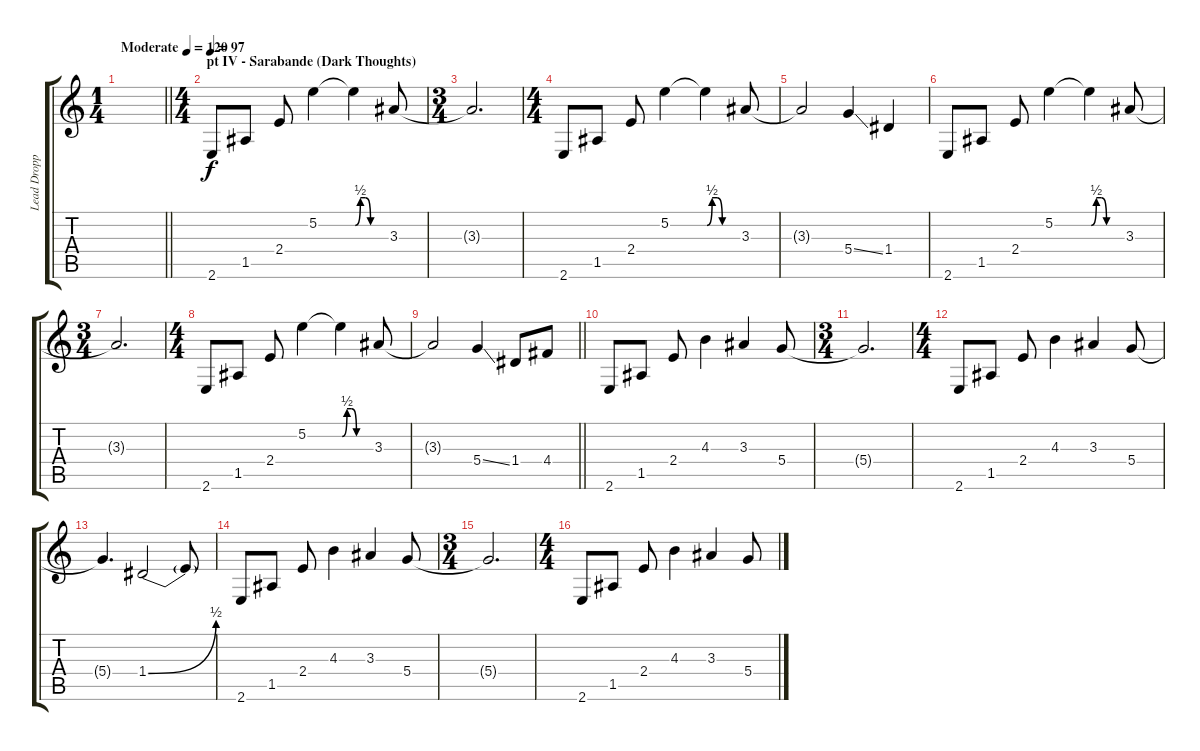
\track ("Lead Dropped D " "Lead Dropp") {instrument distortionguitar}
\staff {score tabs}
\tuning (E4 B3 G3 D3 A2 D2) {hide}
\ts (1 4)
\tempo (120 "Moderate")
\clef g2
\barLineRight lightlight
\ks c
|
\ts (4 4)
\section ("" "pt IV - Sarabande (Dark Thoughts)")
\tempo 97
2.6.8{volume 16 instrument electricguitarjazz} 1.5.8 2.4.8 5.2.4 5.2{be (custom 0 0 10 2 20 2 30 0 60 0) t}.4 3.3.8 |
\ts (3 4)
3.3{t}.2{d} |
\ts (4 4)
2.6.8 1.5.8 2.4.8 5.2.4 5.2{be (custom 0 0 10 2 20 2 30 0 60 0) t}.4 3.3.8 |
3.3{t}.2 5.4{ss}.4 1.4.4 |
2.6.8 1.5.8 2.4.8 5.2.4 5.2{be (custom 0 0 10 2 20 2 30 0 60 0) t}.4 3.3.8 |
\ts (3 4)
3.3{t}.2{d} |
\ts (4 4)
2.6.8 1.5.8 2.4.8 5.2.4 5.2{be (custom 0 0 10 2 20 2 30 0 60 0) t}.4 3.3.8 |
\barLineRight lightlight
3.3{t}.2 5.4{ss}.4 1.4.8 4.4.8 |
2.6.8 1.5.8 2.4.8 4.3.4 3.3.4 5.4.8 |
\ts (3 4)
5.4{t}.2{d} |
\ts (4 4)
2.6.8 1.5.8 2.4.8 4.3.4 3.3.4 5.4.8 |
5.4{t}.4{d} 1.4{be (bend 0 0 60 2)}.2 1.4{t}.8 |
2.6.8 1.5.8 2.4.8 4.3.4 3.3.4 5.4.8 |
\ts (3 4)
5.4{t}.2{d} |
\ts (4 4)
2.6.8 1.5.8 2.4.8 4.3.4 3.3.4 5.4.8
